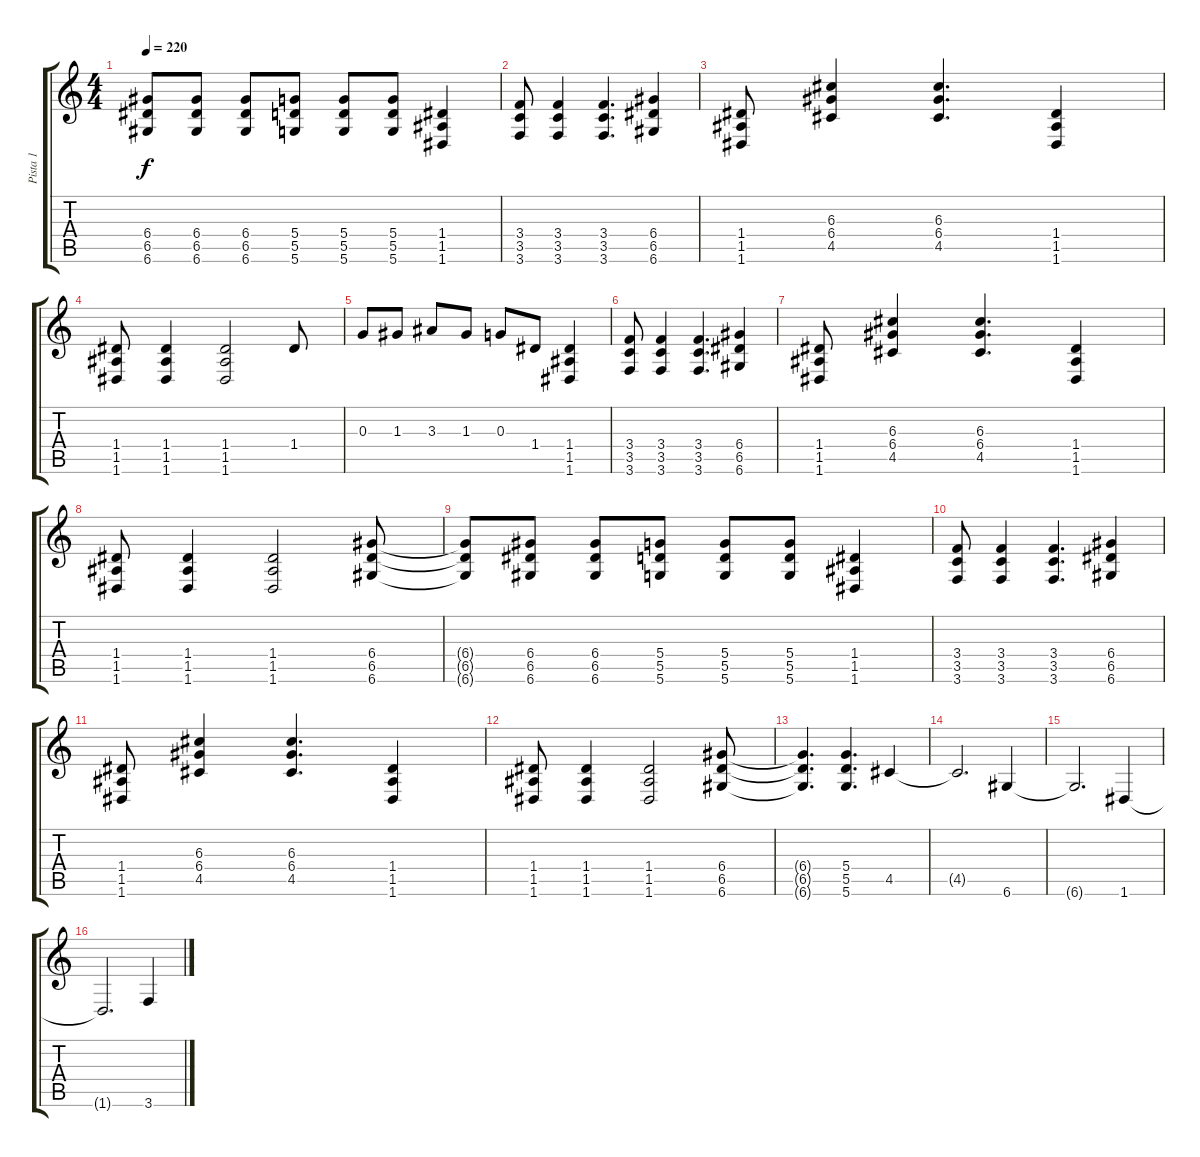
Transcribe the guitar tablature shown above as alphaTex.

\track ("Pista 1" "Pista 1") {instrument overdrivenguitar}
\staff {score tabs}
\tuning (E4 B3 G3 D3 A2 D2) {hide}
\ts (4 4)
\tempo 220
\clef g2
\ks c
(6.4{t} 6.5{t} 6.6{t}).8{dy f} (6.4 6.5 6.6).8 (6.4 6.5 6.6).8 (5.4 5.5 5.6).8 (5.4 5.5 5.6).8 (5.4 5.5 5.6).8 (1.4 1.5 1.6).4 |
(3.4 3.5 3.6).8 (3.4 3.5 3.6).4 (3.4 3.5 3.6).4{d} (6.4 6.5 6.6).4 |
(1.4 1.5 1.6).8 (6.3 6.4 4.5).4 (6.3 6.4 4.5).4{d} (1.4 1.5 1.6).4 |
(1.4 1.5 1.6).8 (1.4 1.5 1.6).4 (1.4 1.5 1.6).2 1.4.8 |
0.3.8 1.3.8 3.3.8 1.3.8 0.3.8 1.4.8 (1.4 1.5 1.6).4 |
(3.4 3.5 3.6).8 (3.4 3.5 3.6).4 (3.4 3.5 3.6).4{d} (6.4 6.5 6.6).4 |
(1.4 1.5 1.6).8 (6.3 6.4 4.5).4 (6.3 6.4 4.5).4{d} (1.4 1.5 1.6).4 |
(1.4 1.5 1.6).8 (1.4 1.5 1.6).4 (1.4 1.5 1.6).2 (6.4 6.5 6.6).8 |
(6.4{t} 6.5{t} 6.6{t}).8 (6.4 6.5 6.6).8 (6.4 6.5 6.6).8 (5.4 5.5 5.6).8 (5.4 5.5 5.6).8 (5.4 5.5 5.6).8 (1.4 1.5 1.6).4 |
(3.4 3.5 3.6).8 (3.4 3.5 3.6).4 (3.4 3.5 3.6).4{d} (6.4 6.5 6.6).4 |
(1.4 1.5 1.6).8 (6.3 6.4 4.5).4 (6.3 6.4 4.5).4{d} (1.4 1.5 1.6).4 |
(1.4 1.5 1.6).8 (1.4 1.5 1.6).4 (1.4 1.5 1.6).2 (6.4 6.5 6.6).8 |
(6.4{t} 6.5{t} 6.6{t}).4{d} (5.4 5.5 5.6).4{d} 4.5.4 |
4.5{t}.2{d} 6.6.4 |
6.6{t}.2{d} 1.6.4 |
1.6{t}.2{d} 3.6.4
